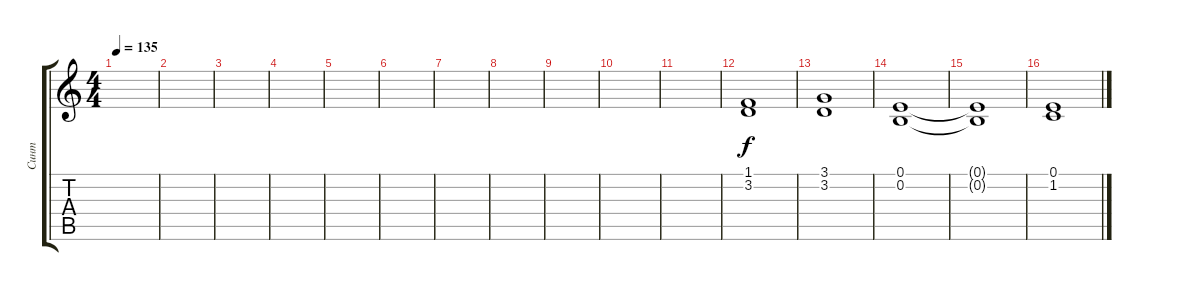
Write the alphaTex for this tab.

\track ("Синт" "Синт") {instrument synthstrings1}
\staff {score tabs}
\tuning (E4 B3 G3 D3 A2 E2) {hide}
\ts (4 4)
\tempo 135
\clef g2
\ks c
|
|
|
|
|
|
|
|
|
|
|
(1.1 3.2).1 |
(3.1 3.2).1 |
(0.1 0.2).1 |
(0.1{t} 0.2{t}).1 |
(0.1 1.2).1
